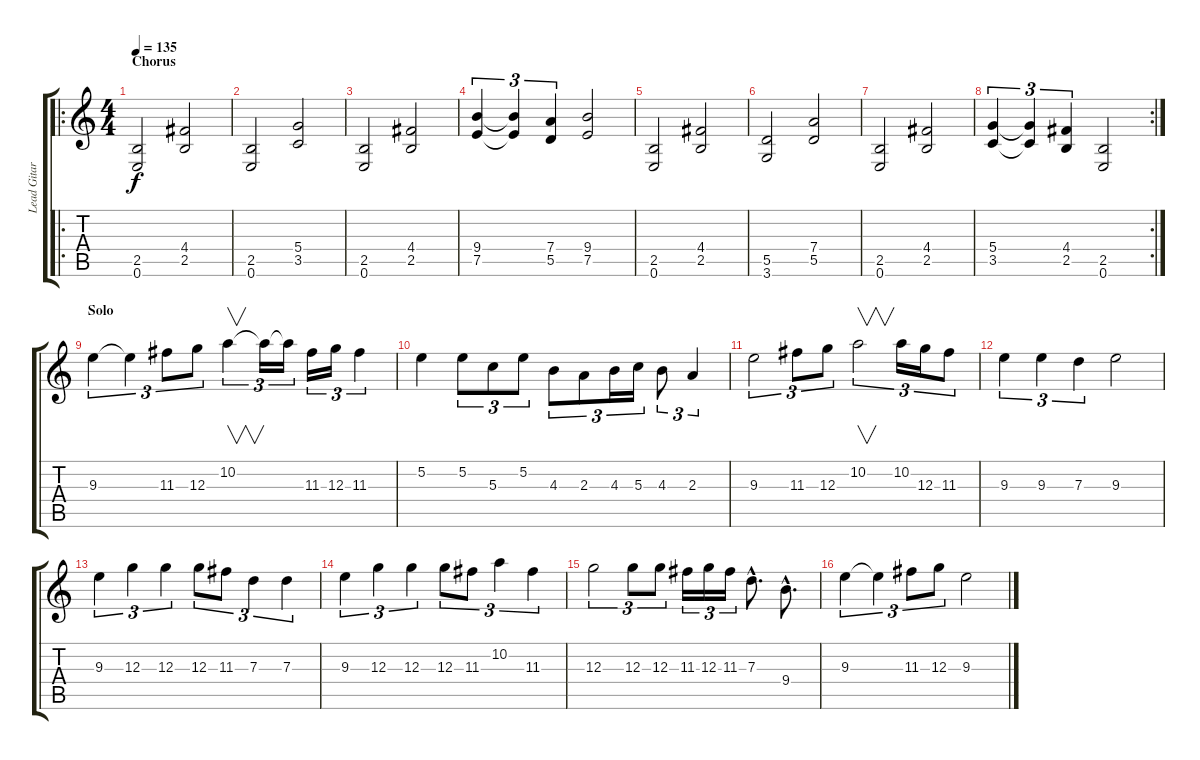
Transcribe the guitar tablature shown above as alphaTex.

\track ("Lead Gitarre dist." "Lead Gitar") {instrument distortionguitar}
\staff {score tabs}
\tuning (E4 B3 G3 D3 A2 E2) {hide}
\ro
\ts (4 4)
\section ("" "Chorus")
\tempo 135
\clef g2
\ks c
(2.5 0.6).2{dy f} (4.4 2.5).2 |
(2.5 0.6).2 (5.4 3.5).2 |
(2.5 0.6).2 (4.4 2.5).2 |
(9.4 7.5).4{tu (3 2)} (9.4{t} 7.5{t}).4{tu (3 2)} (7.4 5.5).4{tu (3 2)} (9.4 7.5).2 |
(2.5 0.6).2 (4.4 2.5).2 |
(5.5 3.6).2 (7.4 5.5).2 |
(2.5 0.6).2 (4.4 2.5).2 |
\rc 2
(5.4 3.5).4{tu (3 2)} (5.4{t} 3.5{t}).4{tu (3 2)} (4.4 2.5).4{tu (3 2)} (2.5 0.6).2 |
\section ("" "Solo")
9.3.4{tu (3 2)} 9.3{t}.4{tu (3 2)} 11.3.8{tu (3 2)} 12.3.8{tu (3 2)} 10.2.4{v tu (3 2)} 10.2{t}.16{tu (3 2)} 10.2{t}.16{tu (3 2)} 11.3.16{tu (3 2)} 12.3.16{tu (3 2)} 11.3.4{tu (3 2)} |
5.2.4 5.2.8{tu (3 2)} 5.3.8{tu (3 2)} 5.2.8{tu (3 2)} 4.3.8{tu (3 2)} 2.3.8{tu (3 2)} 4.3.16{tu (3 2)} 5.3.16{tu (3 2)} 4.3.8{tu (3 2)} 2.3.4{tu (3 2)} |
9.3.2{tu (3 2)} 11.3.8{tu (3 2)} 12.3.8{tu (3 2)} 10.2.2{v tu (3 2)} 10.2.16{tu (3 2)} 12.3.16{tu (3 2)} 11.3.8{tu (3 2)} |
9.3.4{tu (3 2)} 9.3.4{tu (3 2)} 7.3.4{tu (3 2)} 9.3.2 |
9.3.4{tu (3 2)} 12.3.4{tu (3 2)} 12.3.4{tu (3 2)} 12.3.8{tu (3 2)} 11.3.8{tu (3 2)} 7.3.4{tu (3 2)} 7.3.4{tu (3 2)} |
9.3.4{tu (3 2)} 12.3.4{tu (3 2)} 12.3.4{tu (3 2)} 12.3.8{tu (3 2)} 11.3.8{tu (3 2)} 10.2.4{tu (3 2)} 11.3.4{tu (3 2)} |
12.3.2{tu (3 2)} 12.3.8{tu (3 2)} 12.3.8{tu (3 2)} 11.3.16{tu (3 2)} 12.3.16{tu (3 2)} 11.3.16{tu (3 2)} 7.3{hac}.8{d} 9.4{hac}.8{d} |
9.3.4{tu (3 2)} 9.3{t}.4{tu (3 2)} 11.3.8{tu (3 2)} 12.3.8{tu (3 2)} 9.3.2
